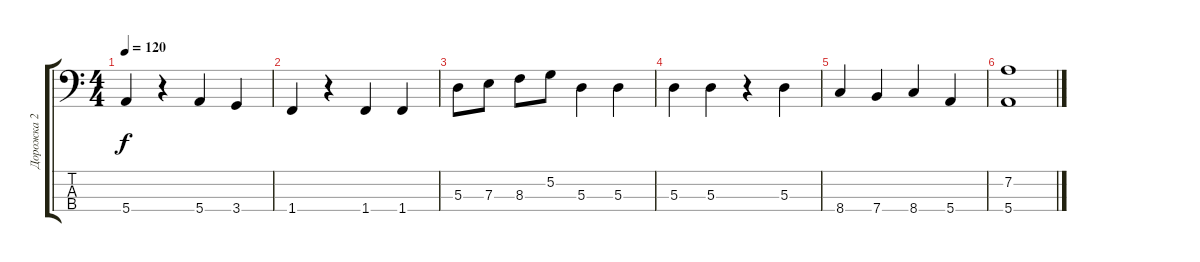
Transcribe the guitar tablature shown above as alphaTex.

\track ("Дорожка 2" "Дорожка 2") {instrument slapbass2}
\staff {score tabs}
\tuning (G2 D2 A1 E1) {hide}
\ts (4 4)
\tempo 120
\clef f4
\ks c
5.4.4{dy f} r.4 5.4.4 3.4.4 |
1.4.4 r.4 1.4.4 1.4.4 |
5.3.8 7.3.8 8.3.8 5.2.8 5.3.4 5.3.4 |
5.3.4 5.3.4 r.4 5.3.4 |
8.4.4 7.4.4 8.4.4 5.4.4 |
(7.2 5.4).1
